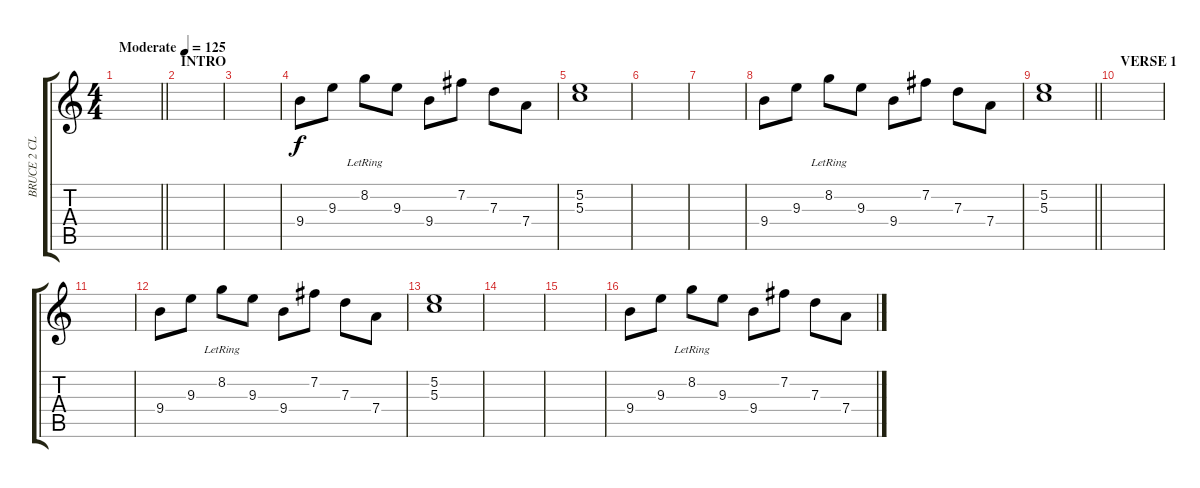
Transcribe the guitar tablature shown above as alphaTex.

\track ("BRUCE 2 CLEAN" "BRUCE 2 CL") {instrument electricguitarclean}
\staff {score tabs}
\tuning (E4 B3 G3 D3 A2 E2) {hide}
\ts (4 4)
\tempo (125 "Moderate")
\clef g2
\barLineRight lightlight
\ks c
|
\section ("" "INTRO")
|
|
9.4.8 9.3.8 8.2{lr}.8 9.3.8 9.4.8 7.2.8 7.3.8 7.4.8 |
(5.2 5.3).1 |
|
|
9.4.8 9.3.8 8.2{lr}.8 9.3.8 9.4.8 7.2.8 7.3.8 7.4.8 |
\barLineRight lightlight
(5.2 5.3).1 |
\section ("" "VERSE 1")
|
|
9.4.8 9.3.8 8.2{lr}.8 9.3.8 9.4.8 7.2.8 7.3.8 7.4.8 |
(5.2 5.3).1 |
|
|
9.4.8 9.3.8 8.2{lr}.8 9.3.8 9.4.8 7.2.8 7.3.8 7.4.8
